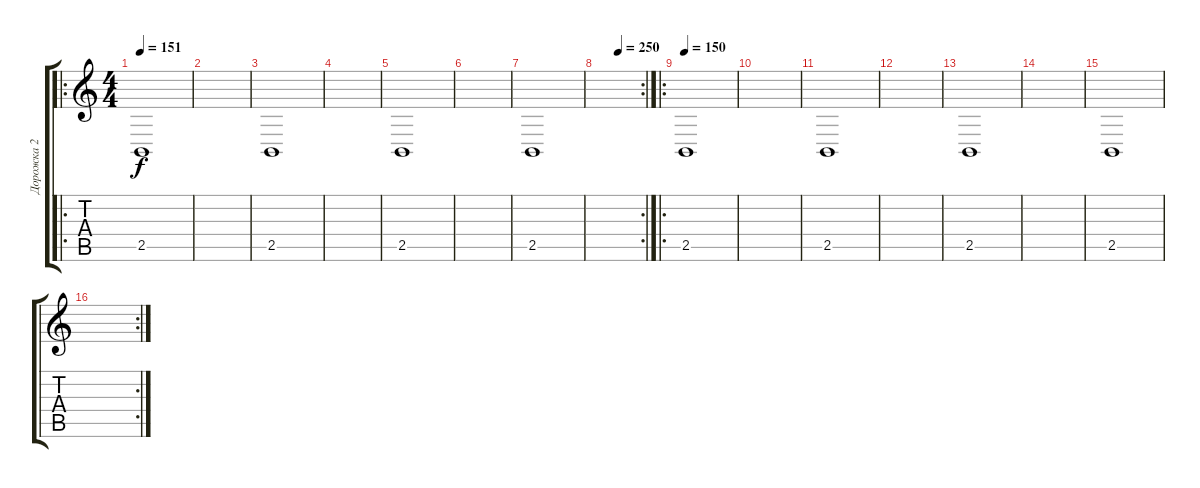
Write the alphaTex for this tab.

\track ("Дорожка 2" "Дорожка 2") {instrument seashore}
\staff {score tabs}
\tuning (E4 B3 G3 D3 A2 E2) {hide}
\ro
\ts (4 4)
\tempo 151
\clef g2
\ks c
2.5.1{dy f} |
|
2.5.1 |
|
2.5.1 |
|
2.5.1 |
\rc 2
\tempo (250 0.5)
|
\ro
\tempo 150
2.5.1 |
|
2.5.1 |
|
2.5.1 |
|
2.5.1 |
\rc 2
